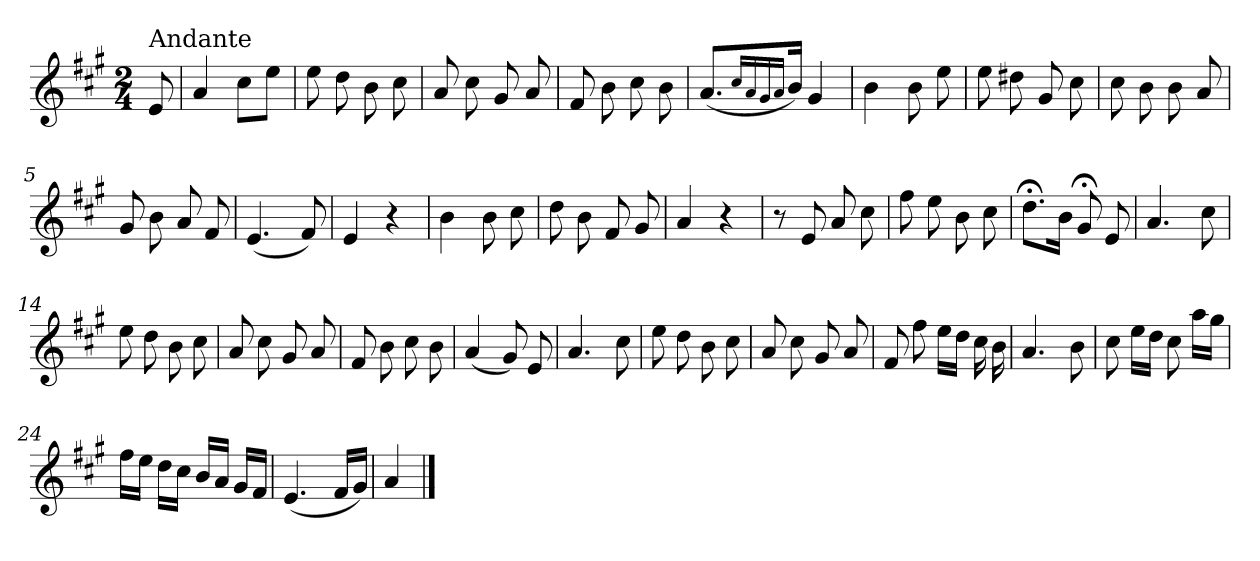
**kern
*part1
*staff1
*clefG2
*k[f#c#g#]
*f#:
*M2/4
=
!LO:TX:a:t=Andante
8e/
=1
4a/
8cc#\L
8ee\J
=2
8ee\
8dd\
8b\
8cc#\
=3
8a/
8cc#\
8g#/
8a/
=4
8f#/
8b\
8cc#\
8b\
=1X
(<8.a/L
16qcc#/LL
16qa/
16qg#/
16qa/JJ
16b/Jk)
4g#/
=2X
4b\
8b\
8ee\
!!LO:LB:g=z
=3X
8ee\
8dd#X\
8g#/
8cc#\
=4X
8cc#\
8b\
8b\
8a/
=5X
8g#/
8b\
8a/
8f#/
=5
(<4.e/
8f#/)
=6
4e/
4r
=7
4b\
8b\
8cc#\
=8
8dd\
8b\
8f#/
8g#/
=9
4a/
4r
!!LO:LB:g=z
=10
8r
8e/
8a/
8cc#\
=11
8ff#\
8ee\
8b\
8cc#\
=12
8.dd;<\L
16b\Jk
8g#;</
8e/
=13
4.a/
8cc#\
=14
8ee\
8dd\
8b\
8cc#\
=15
8a/
8cc#\
8g#/
8a/
=16
8f#/
8b\
8cc#\
8b\
=17
(<4a/
8g#/)
8e/
!!LO:LB:g=z
=18
4.a/
8cc#\
=19
8ee\
8dd\
8b\
8cc#\
=20
8a/
8cc#\
8g#/
8a/
=21
8f#/
8ff#\
16ee\LL
16dd\JJ
16cc#\
16b\
=22
4.a/
8b\
=23
8cc#\
16ee\LL
16dd\JJ
8cc#\
16aa\LL
16gg#\JJ
=24
16ff#\LL
16ee\JJ
16dd\LL
16cc#\JJ
16b/LL
16a/JJ
16g#/LL
16f#/JJ
!!LO:LB:g=z
=25
(<4.e/
16f#/LL
16g#/JJ)
=26
4a/
==
*-
